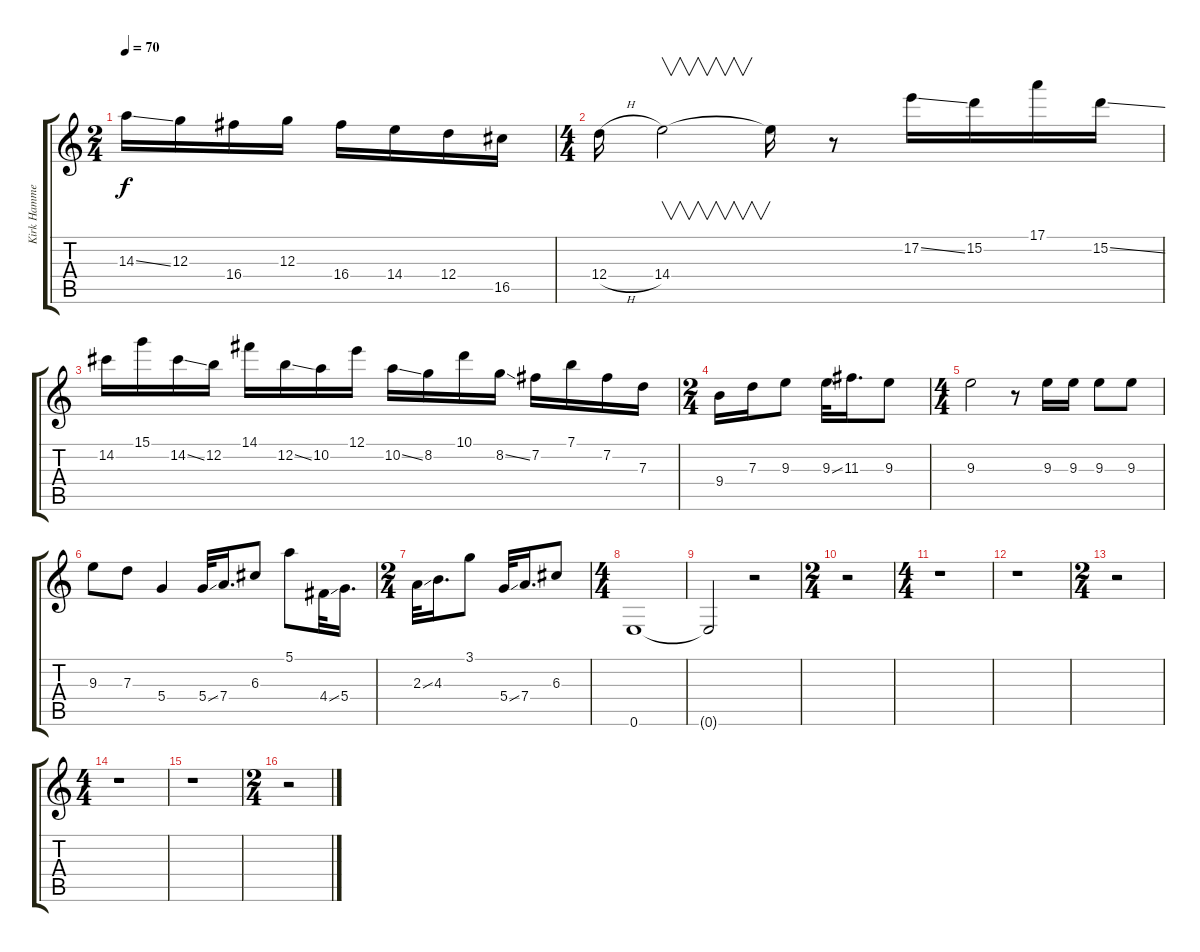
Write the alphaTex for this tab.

\track ("Kirk Hammet" "Kirk Hamme") {instrument distortionguitar}
\staff {score tabs}
\tuning (E4 B3 G3 D3 A2 E2) {hide}
\ts (2 4)
\tempo 70
\clef g2
\ks c
14.3{ss}.16{dy f} 12.3.16 16.4.16 12.3.16 16.4.16 14.4.16 12.4.16 16.5.16 |
\ts (4 4)
12.4{h}.16 14.4.2{v} 14.4{t}.16 r.8 17.2{ss}.16 15.2.16 17.1.16 15.2{ss}.16 |
14.2.16 15.1.16 14.2{ss}.16 12.2.16 14.1.16 12.2{ss}.16 10.2.16 12.1.16 10.2{ss}.16 8.2.16 10.1.16 8.2{ss}.16 7.2.16 7.1.16 7.2.16 7.3.16 |
\ts (2 4)
9.4.16 7.3.16 9.3.8 9.3{ss}.32 11.3.16{d} 9.3.8 |
\ts (4 4)
9.3.2 r.8 9.3.16 9.3.16 9.3.8 9.3.8 |
9.3.8 7.3.8 5.4.4 5.4{ss}.32 7.4.16{d} 6.3.8 5.1.8 4.4{ss}.32 5.4.16{d} |
\ts (2 4)
2.3{ss}.32 4.3.16{d} 3.1.8 5.4{ss}.32 7.4.16{d} 6.3.8 |
\ts (4 4)
0.6.1 |
0.6{t}.2 r.2 |
\ts (2 4)
r.2 |
\ts (4 4)
r.1 |
r.1 |
\ts (2 4)
r.2 |
\ts (4 4)
r.1 |
r.1 |
\ts (2 4)
r.2
